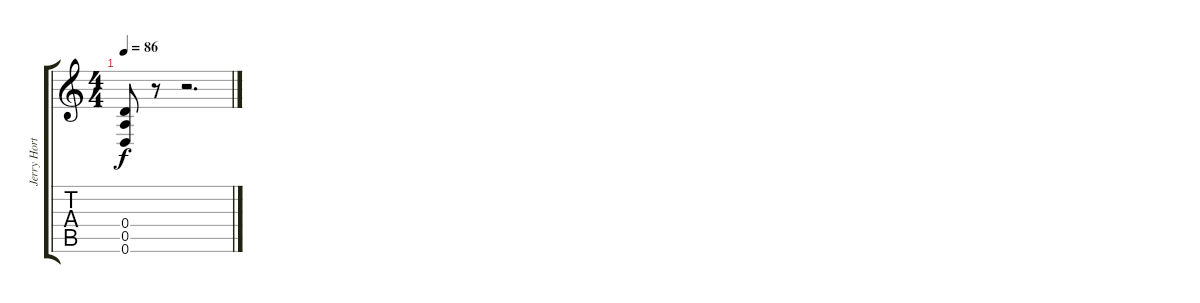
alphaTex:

\track ("Jerry Horton - 1st Guitar" "Jerry Hort") {instrument overdrivenguitar}
\staff {score tabs}
\tuning (E4 B3 G3 D3 A2 D2) {hide}
\ts (4 4)
\tempo 86
\clef g2
\ks c
(0.4 0.5 0.6).8{dy f} r.8 r.2{d}
